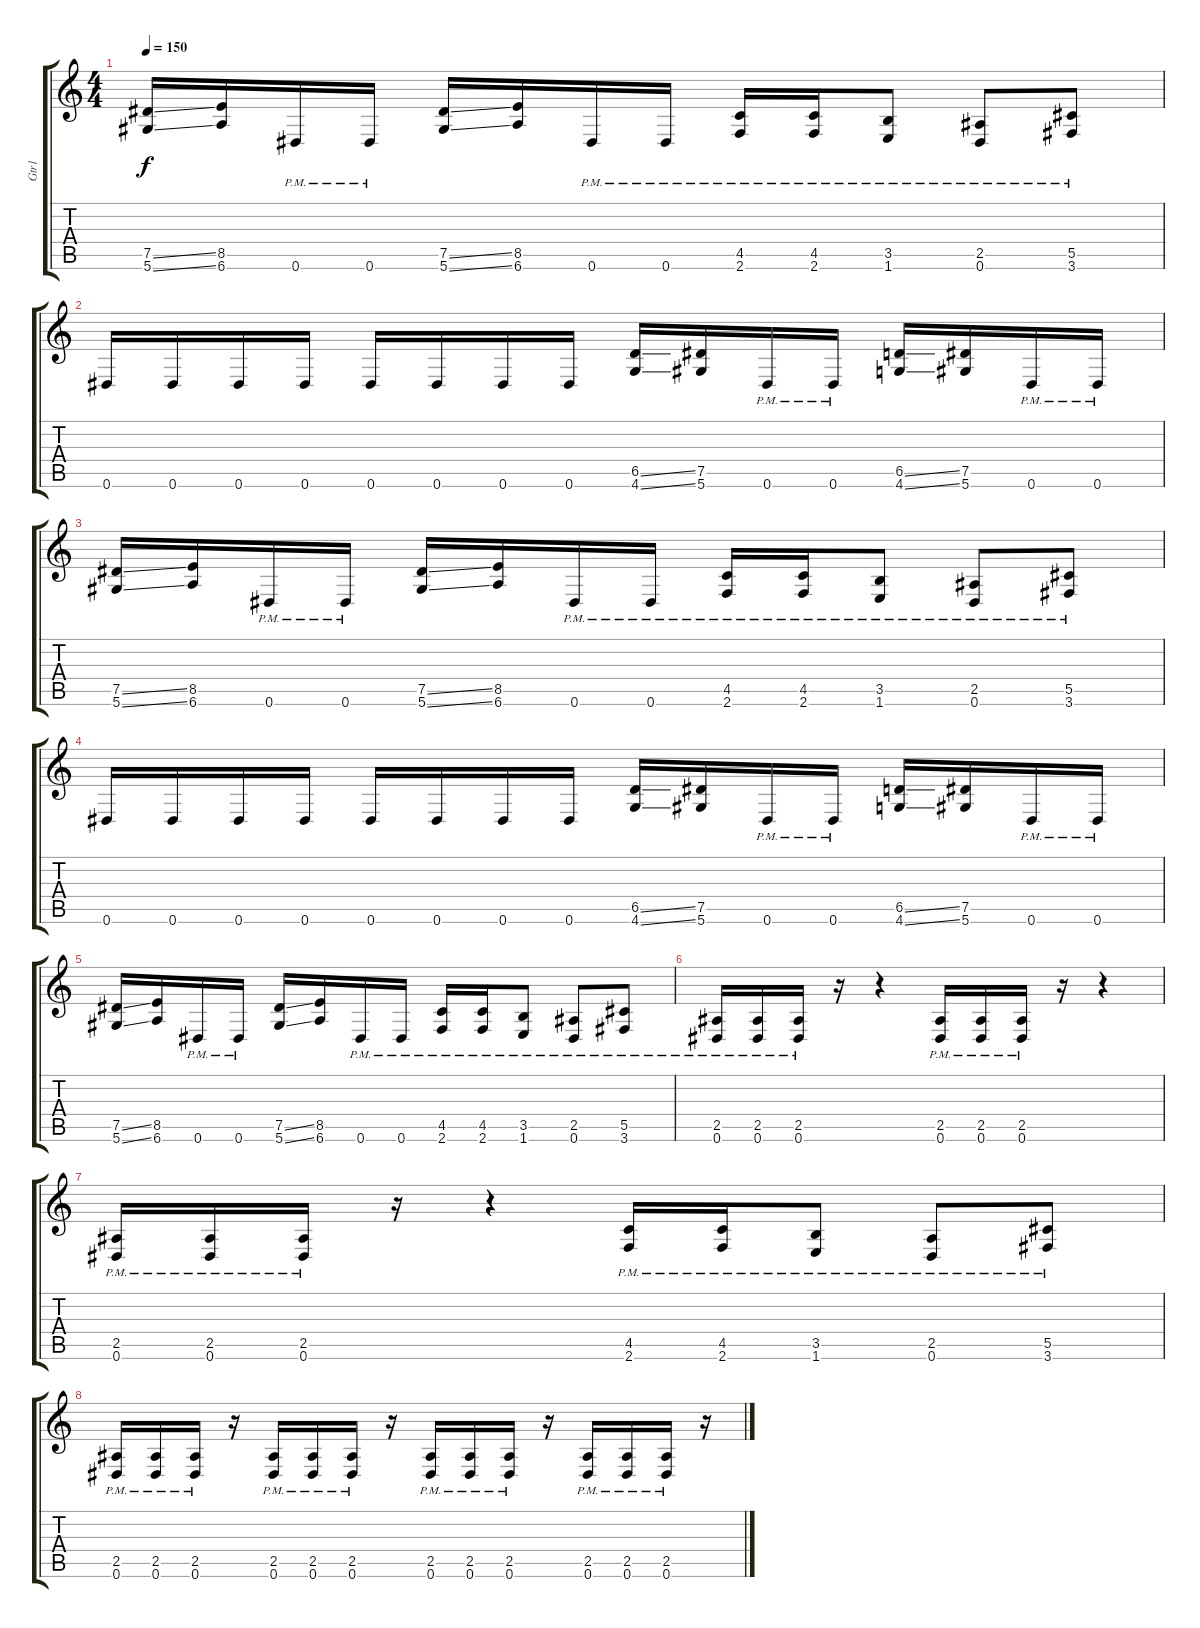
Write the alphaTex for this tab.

\track ("Gtr1" "Gtr1") {instrument distortionguitar}
\staff {score tabs}
\tuning (Eb4 Bb3 Gb3 Db3 Ab2 Eb2) {hide}
\ts (4 4)
\tempo 150
\clef g2
\ks c
(7.5{ss} 5.6{ss}).16{dy f} (8.5 6.6).16 0.6{pm}.16 0.6{pm}.16 (7.5{ss} 5.6{ss}).16 (8.5 6.6).16 0.6{pm}.16 0.6{pm}.16 (4.5{pm} 2.6{pm}).16 (4.5{pm} 2.6{pm}).16 (3.5{pm} 1.6{pm}).8 (2.5{pm} 0.6{pm}).8 (5.5{pm} 3.6{pm}).8 |
0.6.16 0.6.16 0.6.16 0.6.16 0.6.16 0.6.16 0.6.16 0.6.16 (6.5{ss} 4.6{ss}).16 (7.5 5.6).16 0.6{pm}.16 0.6{pm}.16 (6.5{ss} 4.6{ss}).16 (7.5 5.6).16 0.6{pm}.16 0.6{pm}.16 |
(7.5{ss} 5.6{ss}).16 (8.5 6.6).16 0.6{pm}.16 0.6{pm}.16 (7.5{ss} 5.6{ss}).16 (8.5 6.6).16 0.6{pm}.16 0.6{pm}.16 (4.5{pm} 2.6{pm}).16 (4.5{pm} 2.6{pm}).16 (3.5{pm} 1.6{pm}).8 (2.5{pm} 0.6{pm}).8 (5.5{pm} 3.6{pm}).8 |
0.6.16 0.6.16 0.6.16 0.6.16 0.6.16 0.6.16 0.6.16 0.6.16 (6.5{ss} 4.6{ss}).16 (7.5 5.6).16 0.6{pm}.16 0.6{pm}.16 (6.5{ss} 4.6{ss}).16 (7.5 5.6).16 0.6{pm}.16 0.6{pm}.16 |
(7.5{ss} 5.6{ss}).16 (8.5 6.6).16 0.6{pm}.16 0.6{pm}.16 (7.5{ss} 5.6{ss}).16 (8.5 6.6).16 0.6{pm}.16 0.6{pm}.16 (4.5{pm} 2.6{pm}).16 (4.5{pm} 2.6{pm}).16 (3.5{pm} 1.6{pm}).8 (2.5{pm} 0.6{pm}).8 (5.5{pm} 3.6{pm}).8 |
(2.5{pm} 0.6{pm}).16 (2.5{pm} 0.6{pm}).16 (2.5{pm} 0.6{pm}).16 r.16 r.4 (2.5{pm} 0.6{pm}).16 (2.5{pm} 0.6{pm}).16 (2.5{pm} 0.6{pm}).16 r.16 r.4 |
(2.5{pm} 0.6{pm}).16 (2.5{pm} 0.6{pm}).16 (2.5{pm} 0.6{pm}).16 r.16 r.4 (4.5{pm} 2.6{pm}).16 (4.5{pm} 2.6{pm}).16 (3.5{pm} 1.6{pm}).8 (2.5{pm} 0.6{pm}).8 (5.5{pm} 3.6{pm}).8 |
(2.5{pm} 0.6{pm}).16 (2.5{pm} 0.6{pm}).16 (2.5{pm} 0.6{pm}).16 r.16 (2.5{pm} 0.6{pm}).16 (2.5{pm} 0.6{pm}).16 (2.5{pm} 0.6{pm}).16 r.16 (2.5{pm} 0.6{pm}).16 (2.5{pm} 0.6{pm}).16 (2.5{pm} 0.6{pm}).16 r.16 (2.5{pm} 0.6{pm}).16 (2.5{pm} 0.6{pm}).16 (2.5{pm} 0.6{pm}).16 r.16
